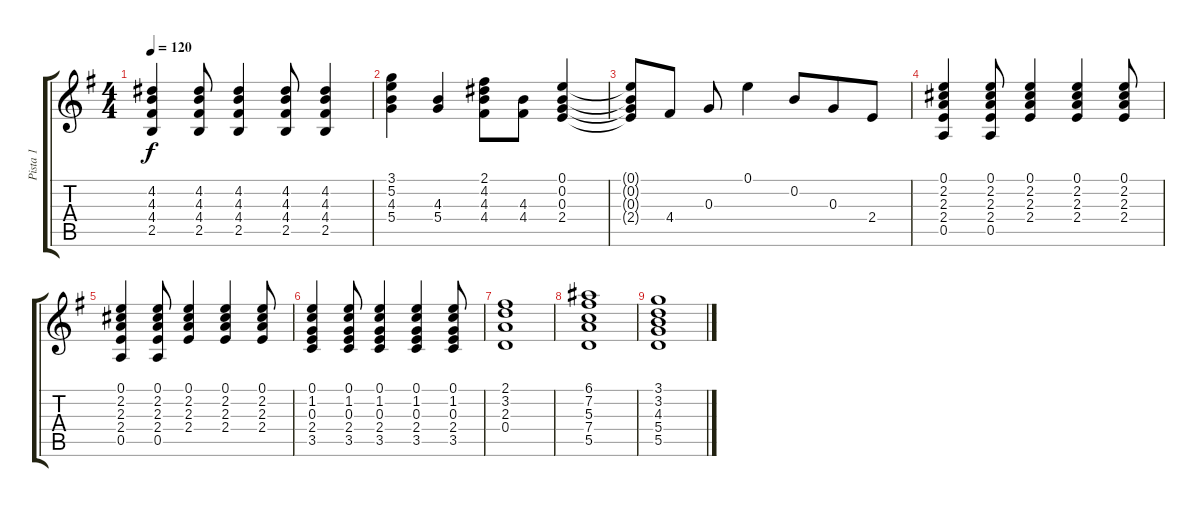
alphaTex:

\track ("Pista 1" "Pista 1") {instrument acousticguitarnylon}
\staff {score tabs}
\tuning (E4 B3 G3 D3 A2 E2) {hide}
\ts (4 4)
\tempo 120
\clef g2
\ks g
(4.2 4.3 4.4 2.5).4{dy f} (4.2 4.3 4.4 2.5).8 (4.2 4.3 4.4 2.5).4 (4.2 4.3 4.4 2.5).8 (4.2 4.3 4.4 2.5).4 |
(3.1 5.2 4.3 5.4).4 (4.3 5.4).4 (2.1 4.2 4.3 4.4).8 (4.3 4.4).8 (0.1 0.2 0.3 2.4).4 |
(0.1{t} 0.2{t} 0.3{t} 2.4{t}).8 4.4.8 0.3.8 0.1.4 0.2.8{beam merge} 0.3.8 2.4.8 |
(0.1 2.2 2.3 2.4 0.5).4 (0.1 2.2 2.3 2.4 0.5).8 (0.1 2.2 2.3 2.4).4 (0.1 2.2 2.3 2.4).4 (0.1 2.2 2.3 2.4).8 |
(0.1 2.2 2.3 2.4 0.5).4 (0.1 2.2 2.3 2.4 0.5).8 (0.1 2.2 2.3 2.4).4 (0.1 2.2 2.3 2.4).4 (0.1 2.2 2.3 2.4).8 |
(0.1 1.2 0.3 2.4 3.5).4 (0.1 1.2 0.3 2.4 3.5).8 (0.1 1.2 0.3 2.4 3.5).4 (0.1 1.2 0.3 2.4 3.5).4 (0.1 1.2 0.3 2.4 3.5).8 |
(2.1 3.2 2.3 0.4).1 |
(6.1 7.2 5.3 7.4 5.5).1 |
(3.1 3.2 4.3 5.4 5.5).1
